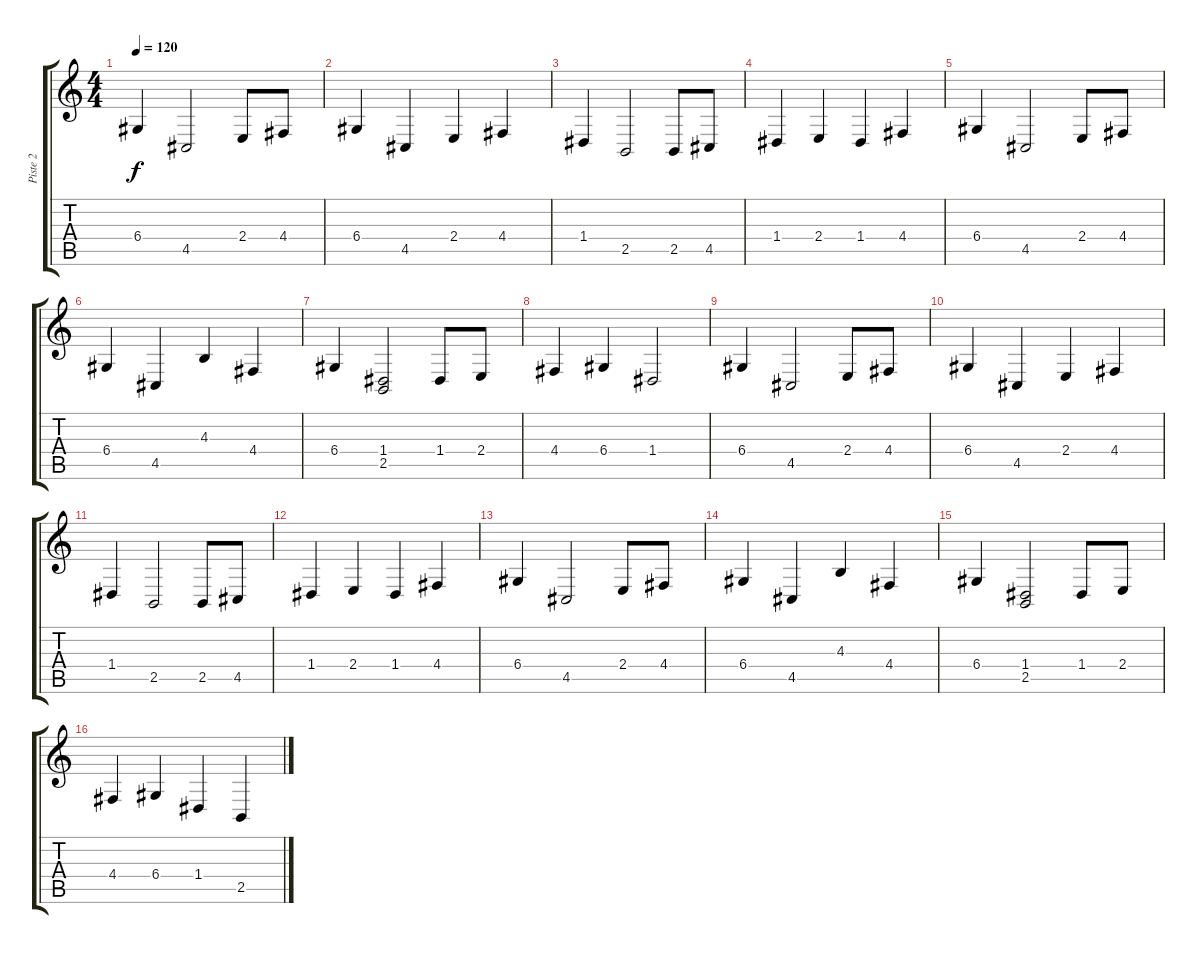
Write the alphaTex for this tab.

\track ("Piste 2" "Piste 2") {instrument stringensemble1}
\staff {score tabs}
\tuning (E4 B3 G3 D3 A2 E2) {hide}
\ts (4 4)
\tempo 120
\clef g2
\ks c
6.4.4{dy f} 4.5.2 2.4.8 4.4.8 |
6.4.4 4.5.4 2.4.4 4.4.4 |
1.4.4 2.5.2 2.5.8 4.5.8 |
1.4.4 2.4.4 1.4.4 4.4.4 |
6.4.4 4.5.2 2.4.8 4.4.8 |
6.4.4 4.5.4 4.3.4 4.4.4 |
6.4.4 (1.4 2.5).2 1.4.8 2.4.8 |
4.4.4 6.4.4 1.4.2 |
6.4.4 4.5.2 2.4.8 4.4.8 |
6.4.4 4.5.4 2.4.4 4.4.4 |
1.4.4 2.5.2 2.5.8 4.5.8 |
1.4.4 2.4.4 1.4.4 4.4.4 |
6.4.4 4.5.2 2.4.8 4.4.8 |
6.4.4 4.5.4 4.3.4 4.4.4 |
6.4.4 (1.4 2.5).2 1.4.8 2.4.8 |
4.4.4 6.4.4 1.4.4 2.5.4
